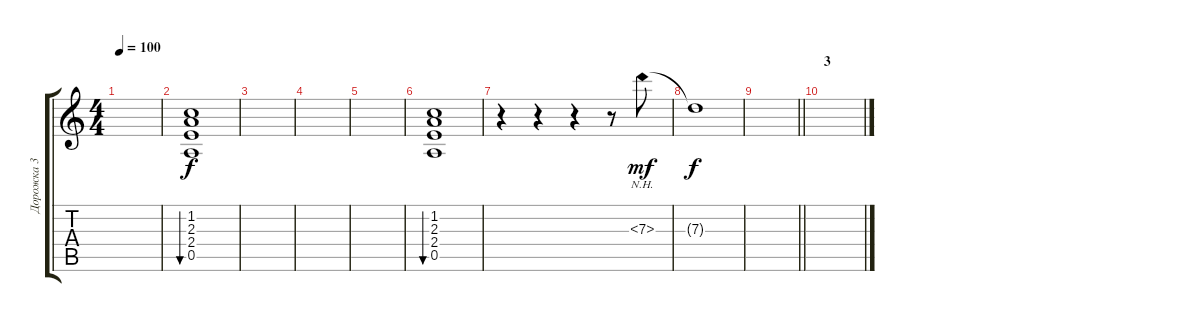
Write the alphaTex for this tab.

\track ("Дорожка 3" "Дорожка 3") {instrument acousticguitarsteel}
\staff {score tabs}
\tuning (E4 B3 G3 D3 A2 E2) {hide}
\ts (4 4)
\tempo 100
\clef g2
\ks c
|
(1.2 2.3 2.4 0.5).1{bu 240} |
|
|
|
(1.2 2.3 2.4 0.5).1{bu 240} |
r.4 r.4 r.4 r.8 7.3{nh}.8{dy mf} |
7.3{t}.1{dy f} |
\barLineRight lightlight
|
\section ("" "3")
